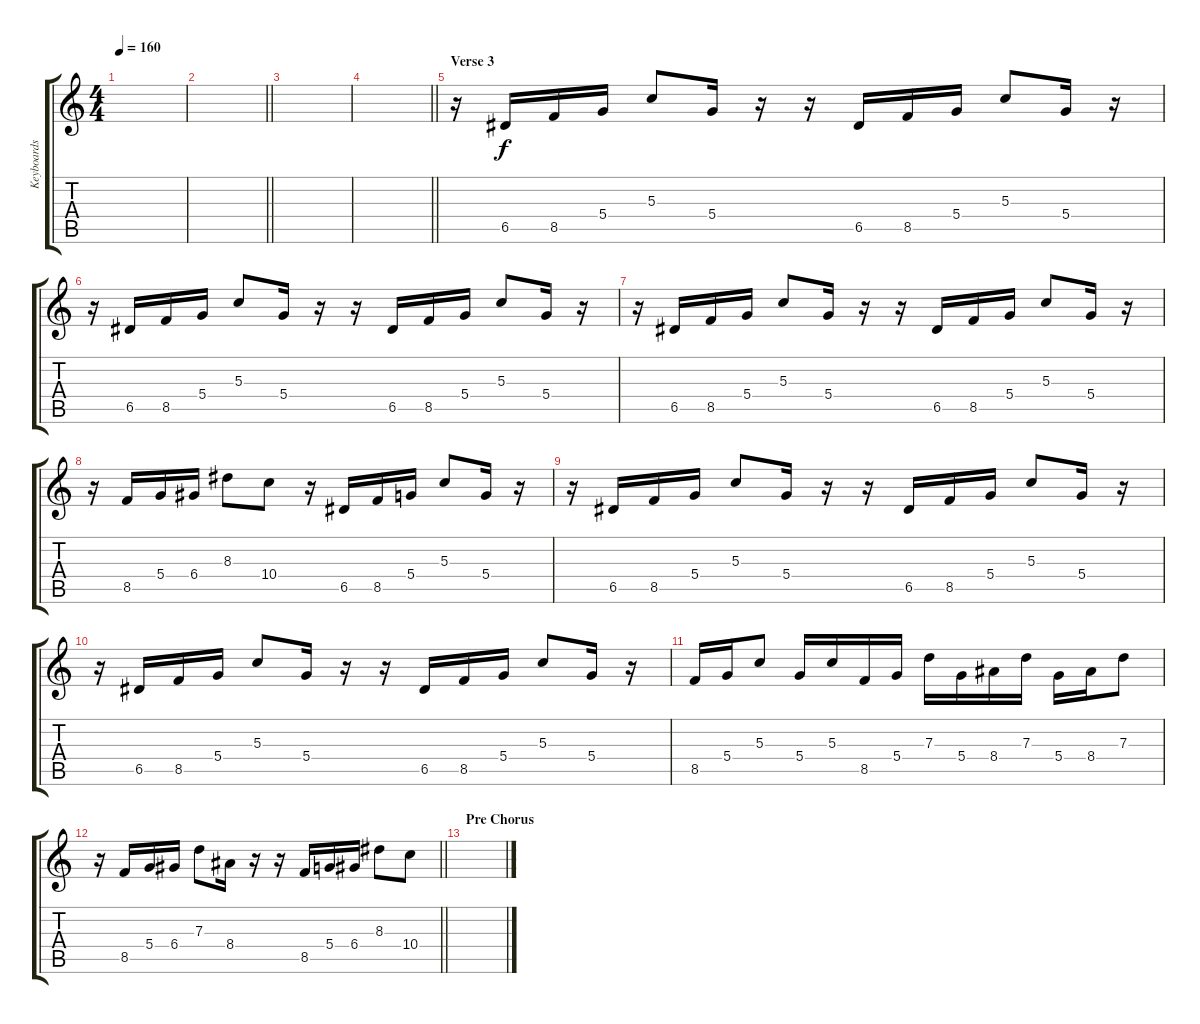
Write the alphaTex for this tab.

\track ("Keyboards - Vadim Pruzhanov" "Keyboards ") {instrument electricgrandpiano}
\staff {score tabs}
\tuning (E5 B4 G4 D4 A3 E3) {hide}
\ts (4 4)
\tempo 160
\clef g2
\ks c
|
\barLineRight lightlight
|
\section ("" "")
|
\barLineRight lightlight
|
\section ("" "Verse 3")
r.16{volume 12 instrument lead1square} 6.5.16 8.5.16 5.4.16 5.3.8 5.4.16 r.16 r.16 6.5.16 8.5.16 5.4.16 5.3.8 5.4.16 r.16 |
r.16 6.5.16 8.5.16 5.4.16 5.3.8 5.4.16 r.16 r.16 6.5.16 8.5.16 5.4.16 5.3.8 5.4.16 r.16 |
r.16 6.5.16 8.5.16 5.4.16 5.3.8 5.4.16 r.16 r.16 6.5.16 8.5.16 5.4.16 5.3.8 5.4.16 r.16 |
r.16 8.5.16 5.4.16 6.4.16 8.3.8 10.4.8 r.16 6.5.16 8.5.16 5.4.16 5.3.8 5.4.16 r.16 |
r.16 6.5.16 8.5.16 5.4.16 5.3.8 5.4.16 r.16 r.16 6.5.16 8.5.16 5.4.16 5.3.8 5.4.16 r.16 |
r.16 6.5.16 8.5.16 5.4.16 5.3.8 5.4.16 r.16 r.16 6.5.16 8.5.16 5.4.16 5.3.8 5.4.16 r.16 |
8.5.16 5.4.16 5.3.8 5.4.16 5.3.16 8.5.16 5.4.16 7.3.16 5.4.16 8.4.16 7.3.16 5.4.16 8.4.16 7.3.8 |
\barLineRight lightlight
r.16 8.5.16 5.4.16 6.4.16 7.3.8 8.4.16 r.16 r.16 8.5.16 5.4.16 6.4.16 8.3.8 10.4.8 |
\section ("" "Pre Chorus")
